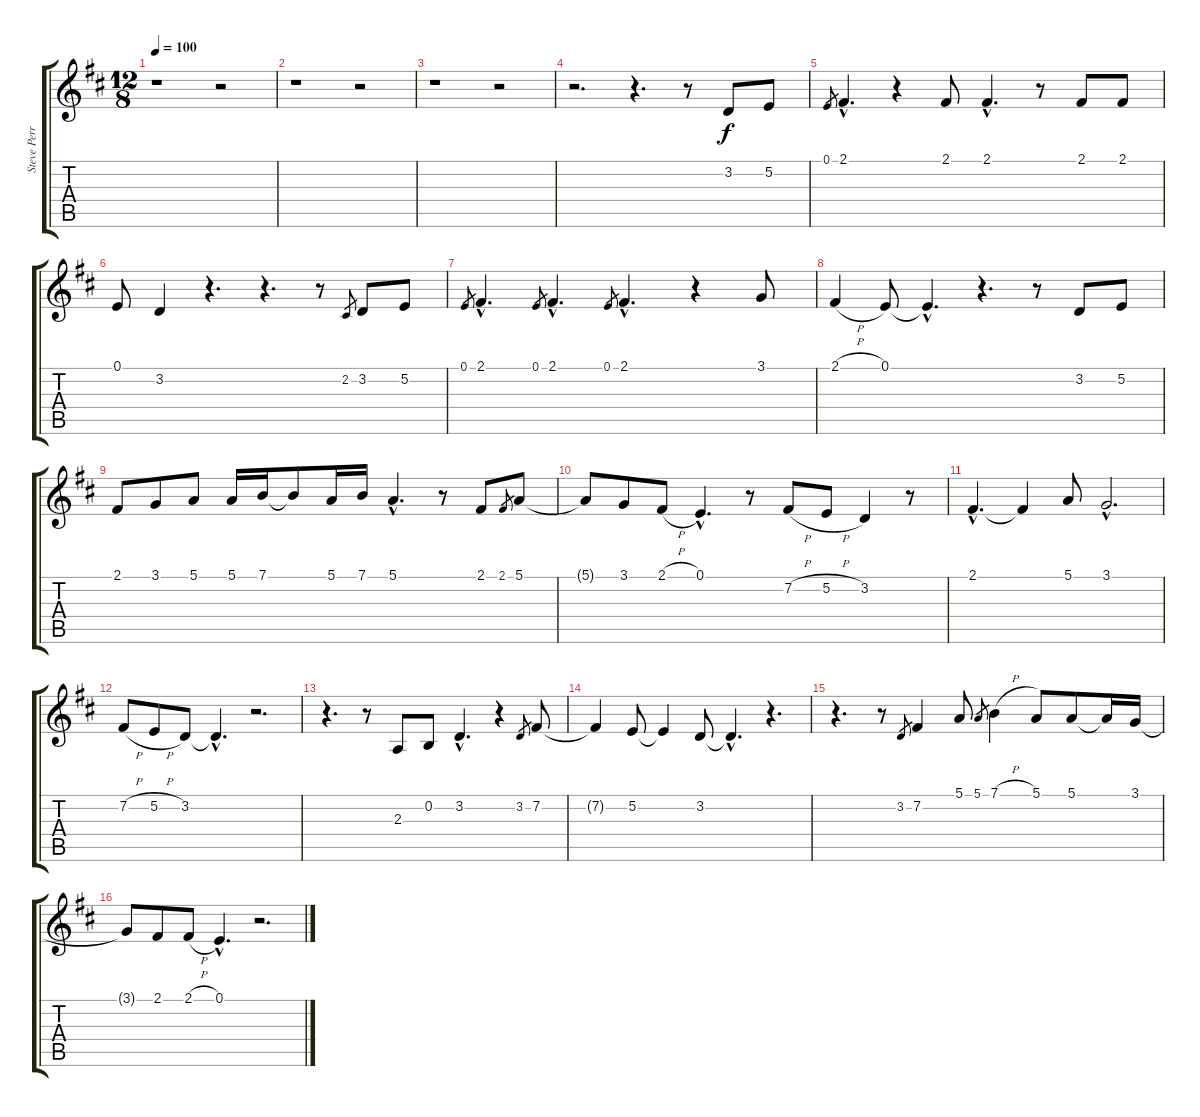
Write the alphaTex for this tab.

\track ("Steve Perry" "Steve Perr") {instrument synthvoice}
\staff {score tabs}
\tuning (E4 B3 G3 D3 A2 E2) {hide}
\ts (12 8)
\tempo 100
\clef g2
\ks d
r.1{dy f instrument synthvoice} r.2 |
r.1 r.2 |
r.1 r.2 |
r.2{d} r.4{d} r.8 3.2.8 5.2.8 |
0.1.8{gr} 2.1{hac}.4{d} r.4 2.1.8 2.1{hac}.4{d} r.8 2.1.8 2.1.8 |
0.1.8 3.2.4 r.4{d} r.4{d} r.8 2.2.8{gr} 3.2.8 5.2.8 |
0.1.8{gr} 2.1{hac}.4{d} 0.1.8{gr} 2.1{hac}.4{d} 0.1.8{gr} 2.1{hac}.4{d} r.4 3.1.8 |
2.1{h}.4 0.1.8 0.1{hac t}.4{d} r.4{d} r.8 3.2.8 5.2.8 |
2.1.8 3.1.8 5.1.8 5.1.16 7.1.16 7.1{t}.8 5.1.16 7.1.16 5.1{hac}.4{d} r.8 2.1.8 2.1.8{gr} 5.1.8 |
5.1{t}.8 3.1.8 2.1{h}.8 0.1{hac}.4{d} r.8 7.2{h}.8 5.2{h}.8 3.2.4 r.8 |
2.1{hac}.4{d} 2.1{t}.4 5.1.8 3.1{hac}.2{d} |
7.2{h}.8 5.2{h}.8 3.2.8 3.2{hac t}.4{d} r.2{d} |
r.4{d} r.8 2.3.8 0.2.8 3.2{hac}.4{d} r.4 3.2.8{gr} 7.2.8 |
7.2{t}.4 5.2.8 5.2{t}.4 3.2.8 3.2{hac t}.4{d} r.4{d} |
r.4{d} r.8 3.2.8{gr} 7.2.4 5.1.8 5.1.8{gr} 7.1{h}.4 5.1.8 5.1.8 5.1{t}.16 3.1.16 |
3.1{t}.8 2.1.8 2.1{h}.8 0.1{hac}.4{d} r.2{d}
